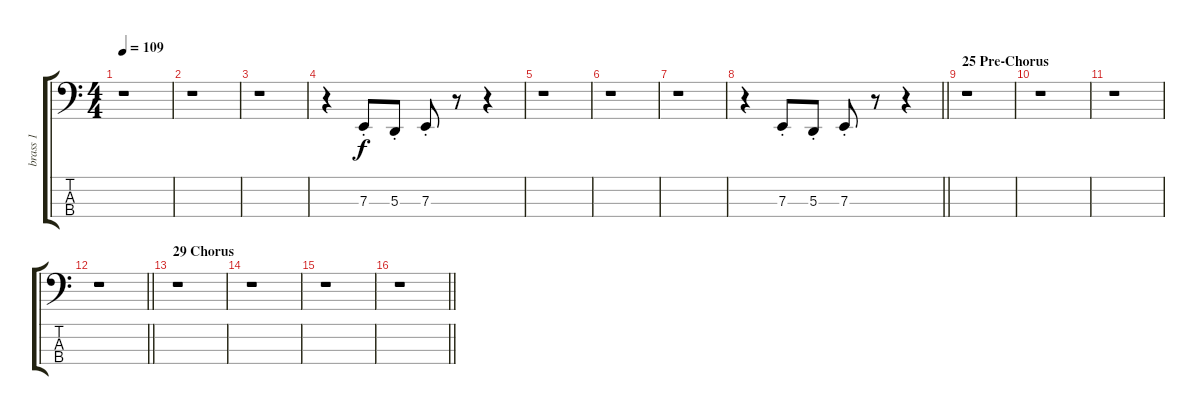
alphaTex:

\track ("brass 1" "brass 1") {instrument bassoon}
\staff {score tabs}
\tuning (G2 D2 A1 E1) {hide}
\ts (4 4)
\tempo 109
\clef f4
\ks c
r.1{dy f} |
r.1 |
r.1 |
r.4 7.3{st}.8 5.3{st}.8 7.3{st}.8 r.8 r.4 |
r.1 |
r.1 |
r.1 |
\barLineRight lightlight
r.4 7.3{st}.8 5.3{st}.8 7.3{st}.8 r.8 r.4 |
\section ("" "25 Pre-Chorus")
r.1 |
r.1 |
r.1 |
\barLineRight lightlight
r.1 |
\section ("" "29 Chorus")
r.1 |
r.1 |
r.1 |
\barLineRight lightlight
r.1
